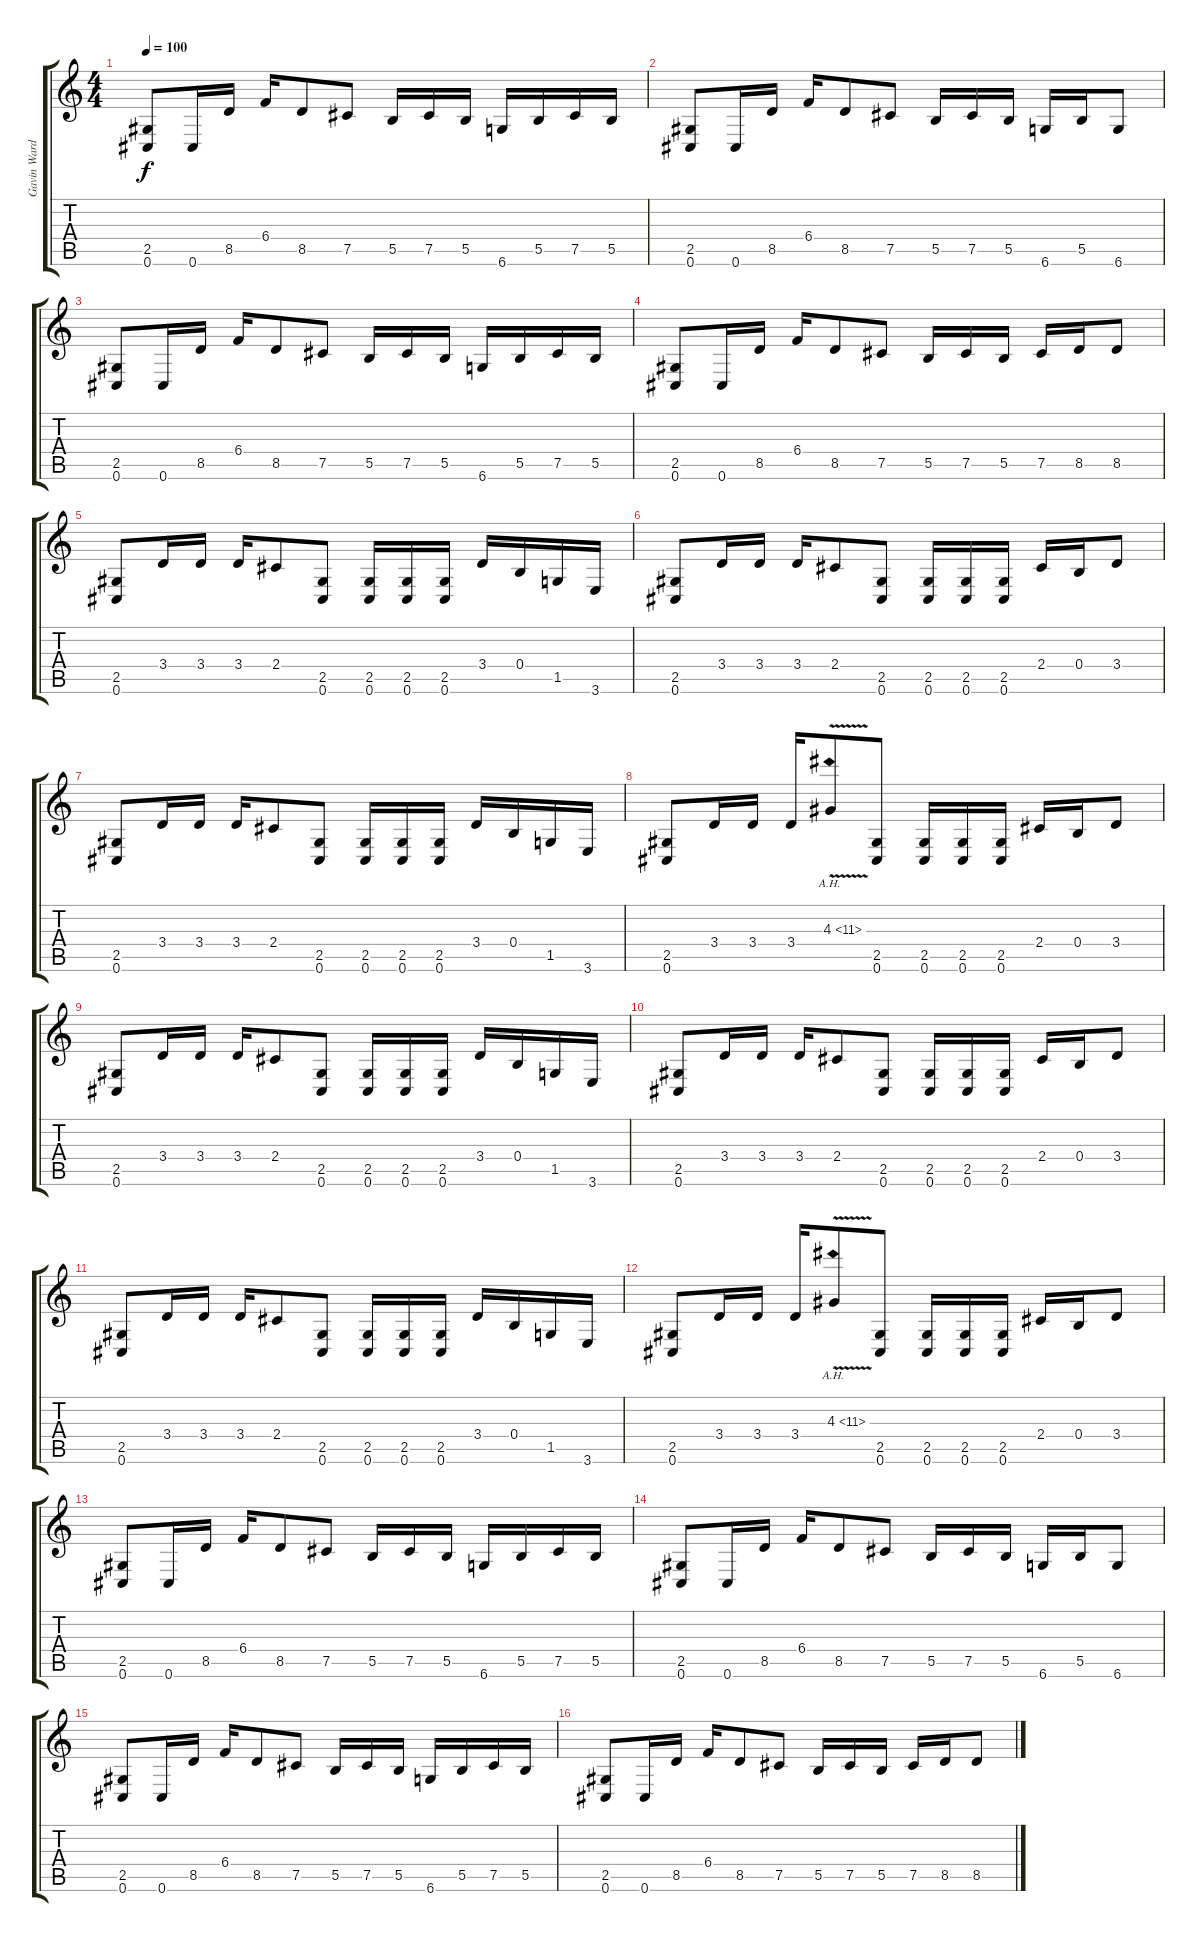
\track ("Gavin Ward" "Gavin Ward") {instrument distortionguitar}
\staff {score tabs}
\tuning (Db4 Ab3 E3 B2 Gb2 Db2) {hide}
\ts (4 4)
\tempo 100
\clef g2
\ks c
(2.5 0.6).8{dy f} 0.6.16 8.5.16 6.4.16 8.5.8 7.5.8 5.5.16 7.5.16 5.5.16 6.6.16 5.5.16 7.5.16 5.5.16 |
(2.5 0.6).8 0.6.16 8.5.16 6.4.16 8.5.8 7.5.8 5.5.16 7.5.16 5.5.16 6.6.16 5.5.16 6.6.8 |
(2.5 0.6).8 0.6.16 8.5.16 6.4.16 8.5.8 7.5.8 5.5.16 7.5.16 5.5.16 6.6.16 5.5.16 7.5.16 5.5.16 |
(2.5 0.6).8 0.6.16 8.5.16 6.4.16 8.5.8 7.5.8 5.5.16 7.5.16 5.5.16 7.5.16 8.5.16 8.5.8 |
(2.5 0.6).8 3.4.16 3.4.16 3.4.16 2.4.8 (2.5 0.6).8 (2.5 0.6).16 (2.5 0.6).16 (2.5 0.6).16 3.4.16 0.4.16 1.5.16 3.6.16 |
(2.5 0.6).8 3.4.16 3.4.16 3.4.16 2.4.8 (2.5 0.6).8 (2.5 0.6).16 (2.5 0.6).16 (2.5 0.6).16 2.4.16 0.4.16 3.4.8 |
(2.5 0.6).8 3.4.16 3.4.16 3.4.16 2.4.8 (2.5 0.6).8 (2.5 0.6).16 (2.5 0.6).16 (2.5 0.6).16 3.4.16 0.4.16 1.5.16 3.6.16 |
(2.5 0.6).8 3.4.16 3.4.16 3.4.16 4.3{ah 7 v}.8 (2.5 0.6).8 (2.5 0.6).16 (2.5 0.6).16 (2.5 0.6).16 2.4.16 0.4.16 3.4.8 |
(2.5 0.6).8 3.4.16 3.4.16 3.4.16 2.4.8 (2.5 0.6).8 (2.5 0.6).16 (2.5 0.6).16 (2.5 0.6).16 3.4.16 0.4.16 1.5.16 3.6.16 |
(2.5 0.6).8 3.4.16 3.4.16 3.4.16 2.4.8 (2.5 0.6).8 (2.5 0.6).16 (2.5 0.6).16 (2.5 0.6).16 2.4.16 0.4.16 3.4.8 |
(2.5 0.6).8 3.4.16 3.4.16 3.4.16 2.4.8 (2.5 0.6).8 (2.5 0.6).16 (2.5 0.6).16 (2.5 0.6).16 3.4.16 0.4.16 1.5.16 3.6.16 |
(2.5 0.6).8 3.4.16 3.4.16 3.4.16 4.3{ah 7 v}.8 (2.5 0.6).8 (2.5 0.6).16 (2.5 0.6).16 (2.5 0.6).16 2.4.16 0.4.16 3.4.8 |
(2.5 0.6).8 0.6.16 8.5.16 6.4.16 8.5.8 7.5.8 5.5.16 7.5.16 5.5.16 6.6.16 5.5.16 7.5.16 5.5.16 |
(2.5 0.6).8 0.6.16 8.5.16 6.4.16 8.5.8 7.5.8 5.5.16 7.5.16 5.5.16 6.6.16 5.5.16 6.6.8 |
(2.5 0.6).8 0.6.16 8.5.16 6.4.16 8.5.8 7.5.8 5.5.16 7.5.16 5.5.16 6.6.16 5.5.16 7.5.16 5.5.16 |
(2.5 0.6).8 0.6.16 8.5.16 6.4.16 8.5.8 7.5.8 5.5.16 7.5.16 5.5.16 7.5.16 8.5.16 8.5.8
